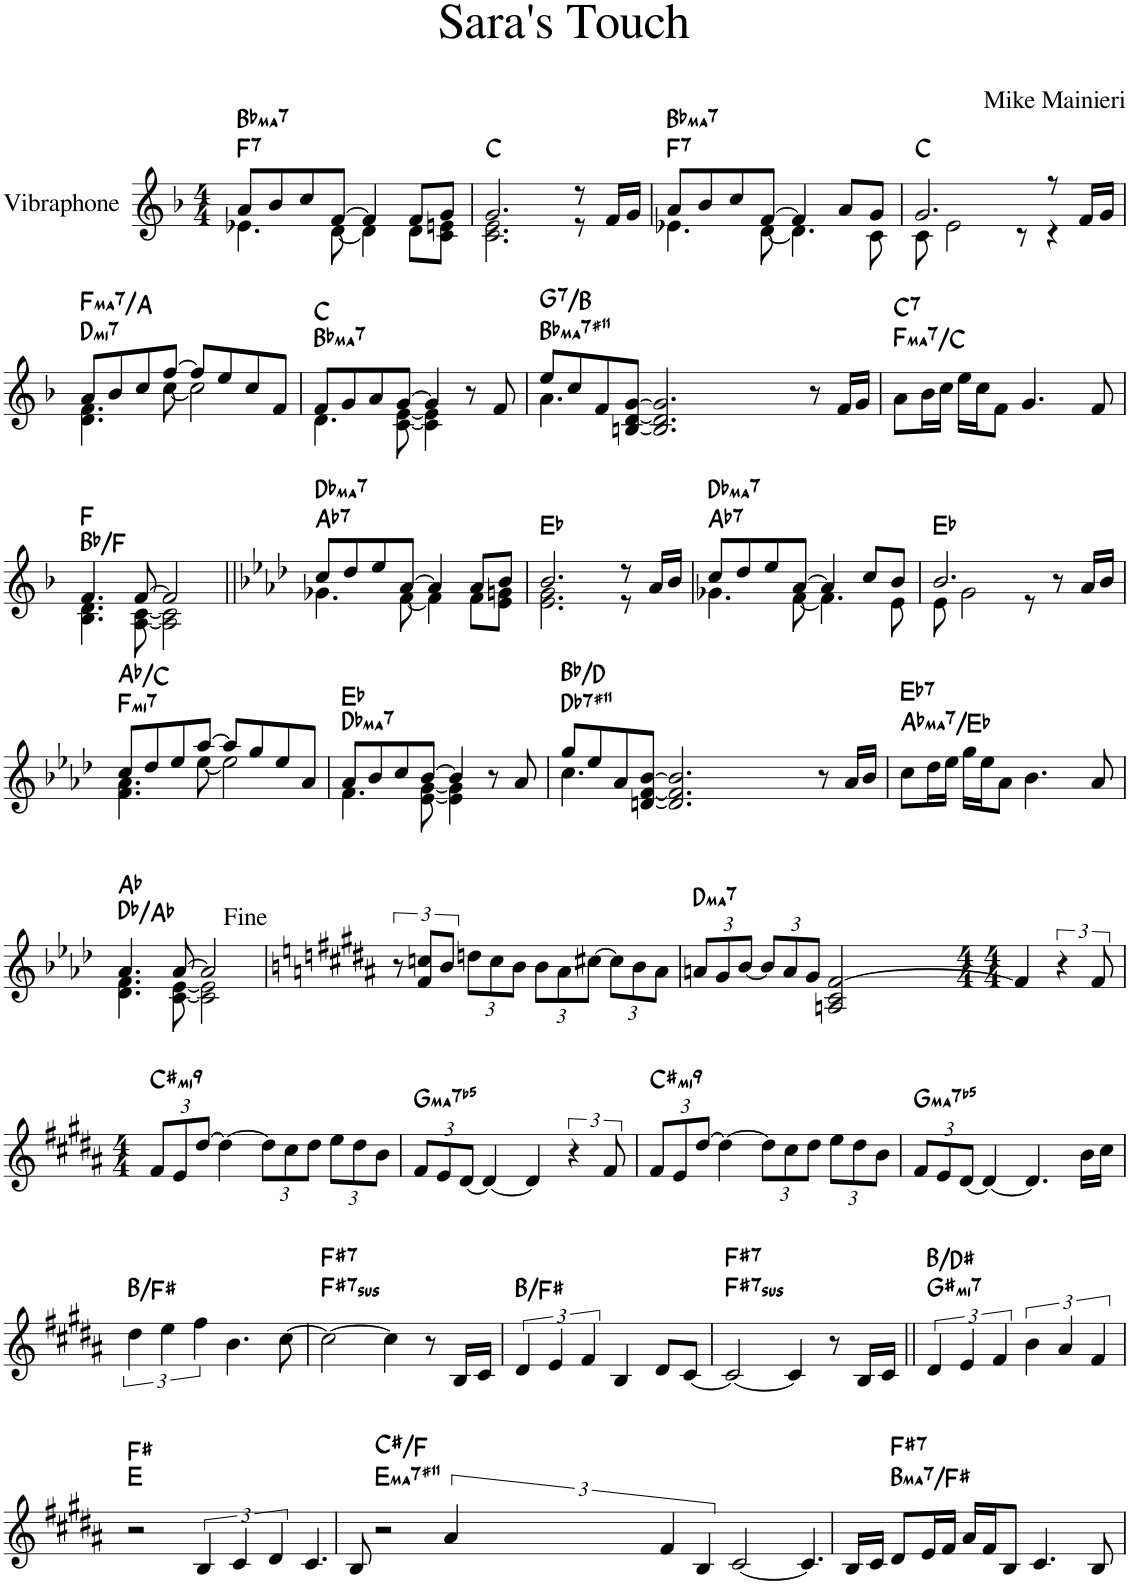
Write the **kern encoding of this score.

**kern	**harte
*part1	*part1
*staff1	*
*I"Vibraphone	*
*I'Vbp	*
*clefG2	*
*k[b-]	*
*M4/4	*
=1	=1
*^	*
!	!	!LO:H:n=1:kt=7
!	!	!LO:H:n=2:kt=ma7
8a/L	4.e-X\	F:7 Bb:maj7
8b-/	.	.
8cc/	.	.
[8f/J	[8d\	.
4f/]	4d\]	.
8f/L	8d\L	.
8g/J	8c\ 8en\J	.
=2	=2	=2
2.g/	2.c\ 2.e\	C:maj
8r	8r	.
16f/LL	8ryy	.
16g/JJ	.	.
=3	=3	=3
!	!	!LO:H:n=1:kt=7
!	!	!LO:H:n=2:kt=ma7
8a/L	4.e-X\	F:7 Bb:maj7
8b-/	.	.
8cc/	.	.
[8f/J	[8d\	.
4f/]	4.d\]	.
8a/L	.	.
8g/J	8c\	.
=4	=4	=4
2.g/	8c\	C:maj
.	2e\	.
.	8r	.
8r	4r	.
16f/LL	.	.
16g/JJ	.	.
!!LO:LB:g=z	!!
=5	=5	=5
!	!	!LO:H:n=1:kt=mi7
!	!	!LO:H:n=2:kt=ma7
8a/L	4.d\ 4.f\	D:min7 F:maj7/3
8b-/	.	.
8cc/	.	.
[8ff/J	[8cc\	.
8ff/L]	2cc\]	.
8ee/	.	.
8cc/	.	.
8f/J	.	.
=6	=6	=6
!	!	!LO:H:n=1:kt=ma7
8f/L	4.d\	Bb:maj7 C:maj
8g/	.	.
8a/	.	.
[8g/J	[8c\ [8e\	.
4g/]	4c\] 4e\]	.
8r	4ryy	.
8f/	.	.
=7	=7	=7
!	!	!LO:H:n=1:kt=ma7
!	!	!LO:H:n=2:kt=7
8ee/L	4.a\	Bb:maj7(#11) G:7/3
8cc/	.	.
8f/	.	.
[8Bn/ [8d/ [8g/J	1ryy	.
2B/_ 2d/_ 2g/_	.	.
4ryy	.	.
8r	.	.
16f/LL	8ryy	.
16g/JJ	.	.
*v	*v	*
=8	=8
!	!LO:H:n=1:kt=ma7
!	!LO:H:n=2:kt=7
8a\L	F:maj7/5 C:7
4B/] 4d/] 4g/]	.
16b-\L	.
16cc\JJ	.
16ee\LL	.
16cc\J	.
8f\J	.
4.g/	.
8f/	.
!!LO:LB:g=z
=9	=9
*^	*
4.f/	4.B-\ 4.d\	Bb:maj/5 F:maj
[8f/	[8A\ [8c\	.
2f/]	2A\] 2c\]	.
=10||	=10||	=10||
*k[b-e-a-d-]	*	*
!	!	!LO:H:n=1:kt=7
!	!	!LO:H:n=2:kt=ma7
8cc/L	4.g-X\	Ab:7 Db:maj7
8dd-/	.	.
8ee-/	.	.
[8a-/J	[8f\	.
4a-/]	4f\]	.
8a-/L	8f\L	.
8b-/J	8e-\ 8gn\J	.
=11	=11	=11
2.b-/	2.e-\ 2.g\	Eb:maj
8r	8r	.
16a-/LL	8ryy	.
16b-/JJ	.	.
=12	=12	=12
!	!	!LO:H:n=1:kt=7
!	!	!LO:H:n=2:kt=ma7
8cc/L	4.g-X\	Ab:7 Db:maj7
8dd-/	.	.
8ee-/	.	.
[8a-/J	[8f\	.
4a-/]	4.f\]	.
8cc/L	.	.
8b-/J	8e-\	.
=13	=13	=13
2.b-/	8e-\	Eb:maj
.	2g\	.
.	8r	.
8r	4ryy	.
16a-/LL	.	.
16b-/JJ	.	.
!!LO:LB:g=z	!!
=14	=14	=14
!	!	!LO:H:n=1:kt=mi7
8cc/L	4.f\ 4.a-\	F:min7 Ab:maj/3
8dd-/	.	.
8ee-/	.	.
[8aa-/J	[8ee-\	.
8aa-/L]	2ee-\]	.
8gg/	.	.
8ee-/	.	.
8a-/J	.	.
=15	=15	=15
!	!	!LO:H:n=1:kt=ma7
8a-/L	4.f\	Db:maj7 Eb:maj
8b-/	.	.
8cc/	.	.
[8b-/J	[8e-\ [8g\	.
4b-/]	4e-\] 4g\]	.
8r	4ryy	.
8a-/	.	.
=16	=16	=16
!	!	!LO:H:n=1:kt=7
8gg/L	4.cc\	Db:7(#11) Bb:maj/3
8ee-/	.	.
8a-/	.	.
[8dn/ [8f/ [8b-/J	1ryy	.
2d/_ 2f/_ 2b-/_	.	.
4ryy	.	.
8r	.	.
16a-/LL	8ryy	.
16b-/JJ	.	.
*v	*v	*
=17	=17
!	!LO:H:n=1:kt=ma7
!	!LO:H:n=2:kt=7
8cc\L	Ab:maj7/5 Eb:7
4d/] 4f/] 4b-/]	.
16dd-\L	.
16ee-\JJ	.
16gg\LL	.
16ee-\J	.
8a-\J	.
4.b-\	.
8a-/	.
!!LO:LB:g=z
=18	=18
*^	*
4.a-/	4.d-\ 4.f\	Db:maj/5 Ab:maj
[8a-/	[8c\ [8e-\	.
2a-/]	2c\] 2e-\]	.
*v	*v	*
=19	=19
*k[f#c#g#d#a#]	*
12r	.
12f#/ 12ccn/L	.
12b/J	.
*Xbrackettup	*
12ddn\L	.
12cc\	.
12b\J	.
12b\L	.
12a#\	.
[12cc#X\J	.
12cc#\L]	.
12b\	.
12a#\J	.
=20	=20
!	!LO:H:kt=ma7
12an/L	D:maj7
12g#/	.
[12b/J	.
12b/L]	.
12a/	.
12g#/J	.
2An/ 2c#/ [2f#/	.
4f#/]	.
*brackettup	*
6r	.
12f#/	.
!!LO:LB:g=z
=21	=21
*M4/4	*
*Xbrackettup	*
!	!LO:H:kt=mi9
12f#/L	C#:min9
12e/	.
[12dd#/J	.
4dd#\_	.
12dd#\L]	.
12cc#\	.
12dd#\J	.
12ee\L	.
12dd#\	.
12b\J	.
=22	=22
!	!LO:H:kt=ma7
12f#/L	G:(3,b5,7)
12e/	.
[12d#/J	.
4d#/_	.
4d#/]	.
*brackettup	*
6r	.
12f#/	.
=23	=23
*Xbrackettup	*
!	!LO:H:kt=mi9
12f#/L	C#:min9
12e/	.
[12dd#/J	.
4dd#\_	.
12dd#\L]	.
12cc#\	.
12dd#\J	.
12ee\L	.
12dd#\	.
12b\J	.
=24	=24
!	!LO:H:kt=ma7
12f#/L	G:(3,b5,7)
12e/	.
[12d#/J	.
4d#/_	.
4.d#/]	.
16b\LL	.
16cc#\JJ	.
!!LO:LB:g=z
=25	=25
*brackettup	*
6dd#\	B:maj/5
6ee\	.
6ff#\	.
4.b\	.
[8cc#\	.
=26	=26
!	!LO:H:n=1:kt=7sus
!	!LO:H:n=2:kt=7
2cc#\_	F#:sus4(7) F#:7
4cc#\]	.
8r	.
16B/LL	.
16c#/JJ	.
=27	=27
6d#/	B:maj/5
6e/	.
6f#/	.
4B/	.
8d#/L	.
[8c#/J	.
=28	=28
!	!LO:H:n=1:kt=7sus
!	!LO:H:n=2:kt=7
2c#/_	F#:sus4(7) F#:7
4c#/]	.
8r	.
16B/LL	.
16c#/JJ	.
=29||	=29||
!	!LO:H:n=1:kt=mi7
6d#/	G#:min7 B:maj/3
6e/	.
6f#/	.
6b\	.
6a#/	.
6f#/	.
!!LO:LB:g=z
=30	=30
2r	E:maj F#:maj
6B/	.
6c#/	.
6d#/	.
4.c#/	.
8B/	.
=31	=31
!	!LO:H:n=1:kt=ma7
2r	E:maj7(#11) C#:maj/b4
6a#/	.
6f#/	.
6B/	.
[2c#/	.
4.c#/]	.
16B/LL	.
16c#/JJ	.
=32	=32
!	!LO:H:n=1:kt=ma7
!	!LO:H:n=2:kt=7
8d#/L	B:maj7/5 F#:7
16e/L	.
16f#/JJ	.
16a#/LL	.
16f#/J	.
8B/J	.
4.c#/	.
8B/	.
=	=
*-	*-
